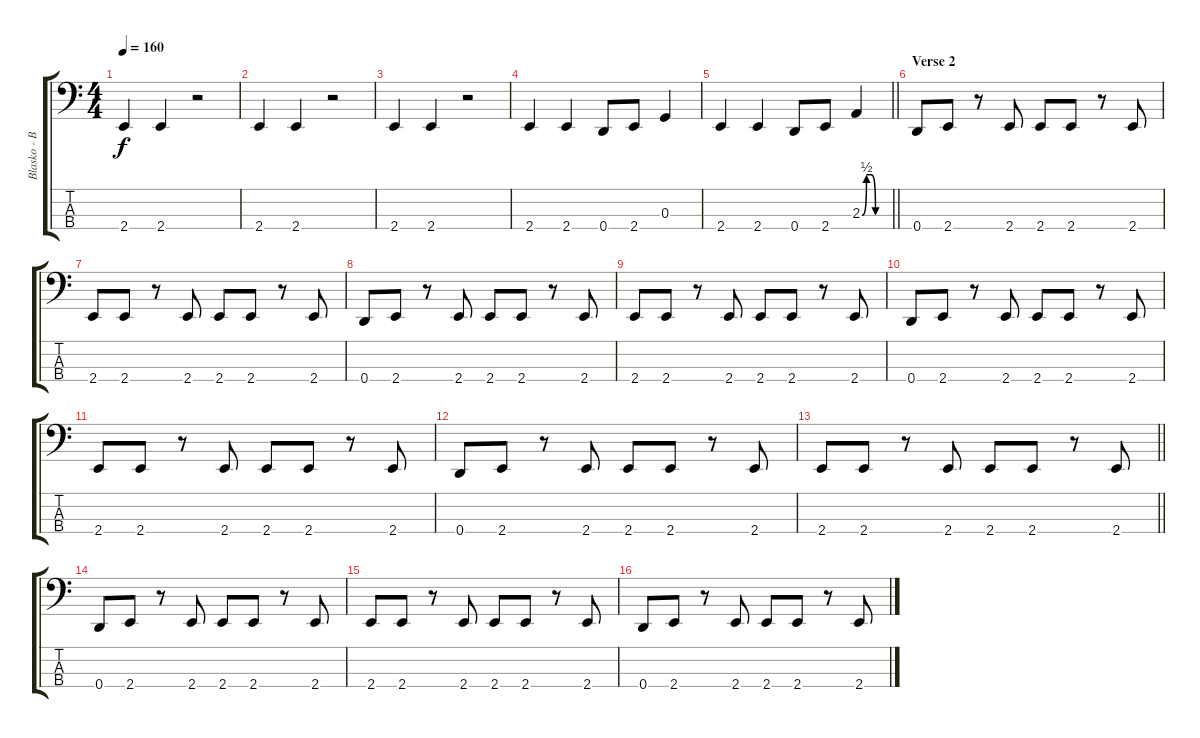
\track ("Blasko - Bass Guitar" "Blasko - B") {instrument electricbassfinger}
\staff {score tabs}
\tuning (F2 C2 G1 D1) {hide}
\ts (4 4)
\tempo 160
\clef f4
\ks c
2.4.4{dy f} 2.4.4 r.2 |
2.4.4 2.4.4 r.2 |
2.4.4 2.4.4 r.2 |
2.4.4 2.4.4 0.4.8 2.4.8 0.3.4 |
\barLineRight lightlight
2.4.4 2.4.4 0.4.8 2.4.8 2.3{be (custom 0 0 10 2 20 2 30 0 60 0)}.4 |
\section ("" "Verse 2")
0.4.8 2.4.8 r.8 2.4.8 2.4.8 2.4.8 r.8 2.4.8 |
2.4.8 2.4.8 r.8 2.4.8 2.4.8 2.4.8 r.8 2.4.8 |
0.4.8 2.4.8 r.8 2.4.8 2.4.8 2.4.8 r.8 2.4.8 |
2.4.8 2.4.8 r.8 2.4.8 2.4.8 2.4.8 r.8 2.4.8 |
0.4.8 2.4.8 r.8 2.4.8 2.4.8 2.4.8 r.8 2.4.8 |
2.4.8 2.4.8 r.8 2.4.8 2.4.8 2.4.8 r.8 2.4.8 |
0.4.8 2.4.8 r.8 2.4.8 2.4.8 2.4.8 r.8 2.4.8 |
\barLineRight lightlight
2.4.8 2.4.8 r.8 2.4.8 2.4.8 2.4.8 r.8 2.4.8 |
\section ("" "")
0.4.8 2.4.8 r.8 2.4.8 2.4.8 2.4.8 r.8 2.4.8 |
2.4.8 2.4.8 r.8 2.4.8 2.4.8 2.4.8 r.8 2.4.8 |
0.4.8 2.4.8 r.8 2.4.8 2.4.8 2.4.8 r.8 2.4.8
